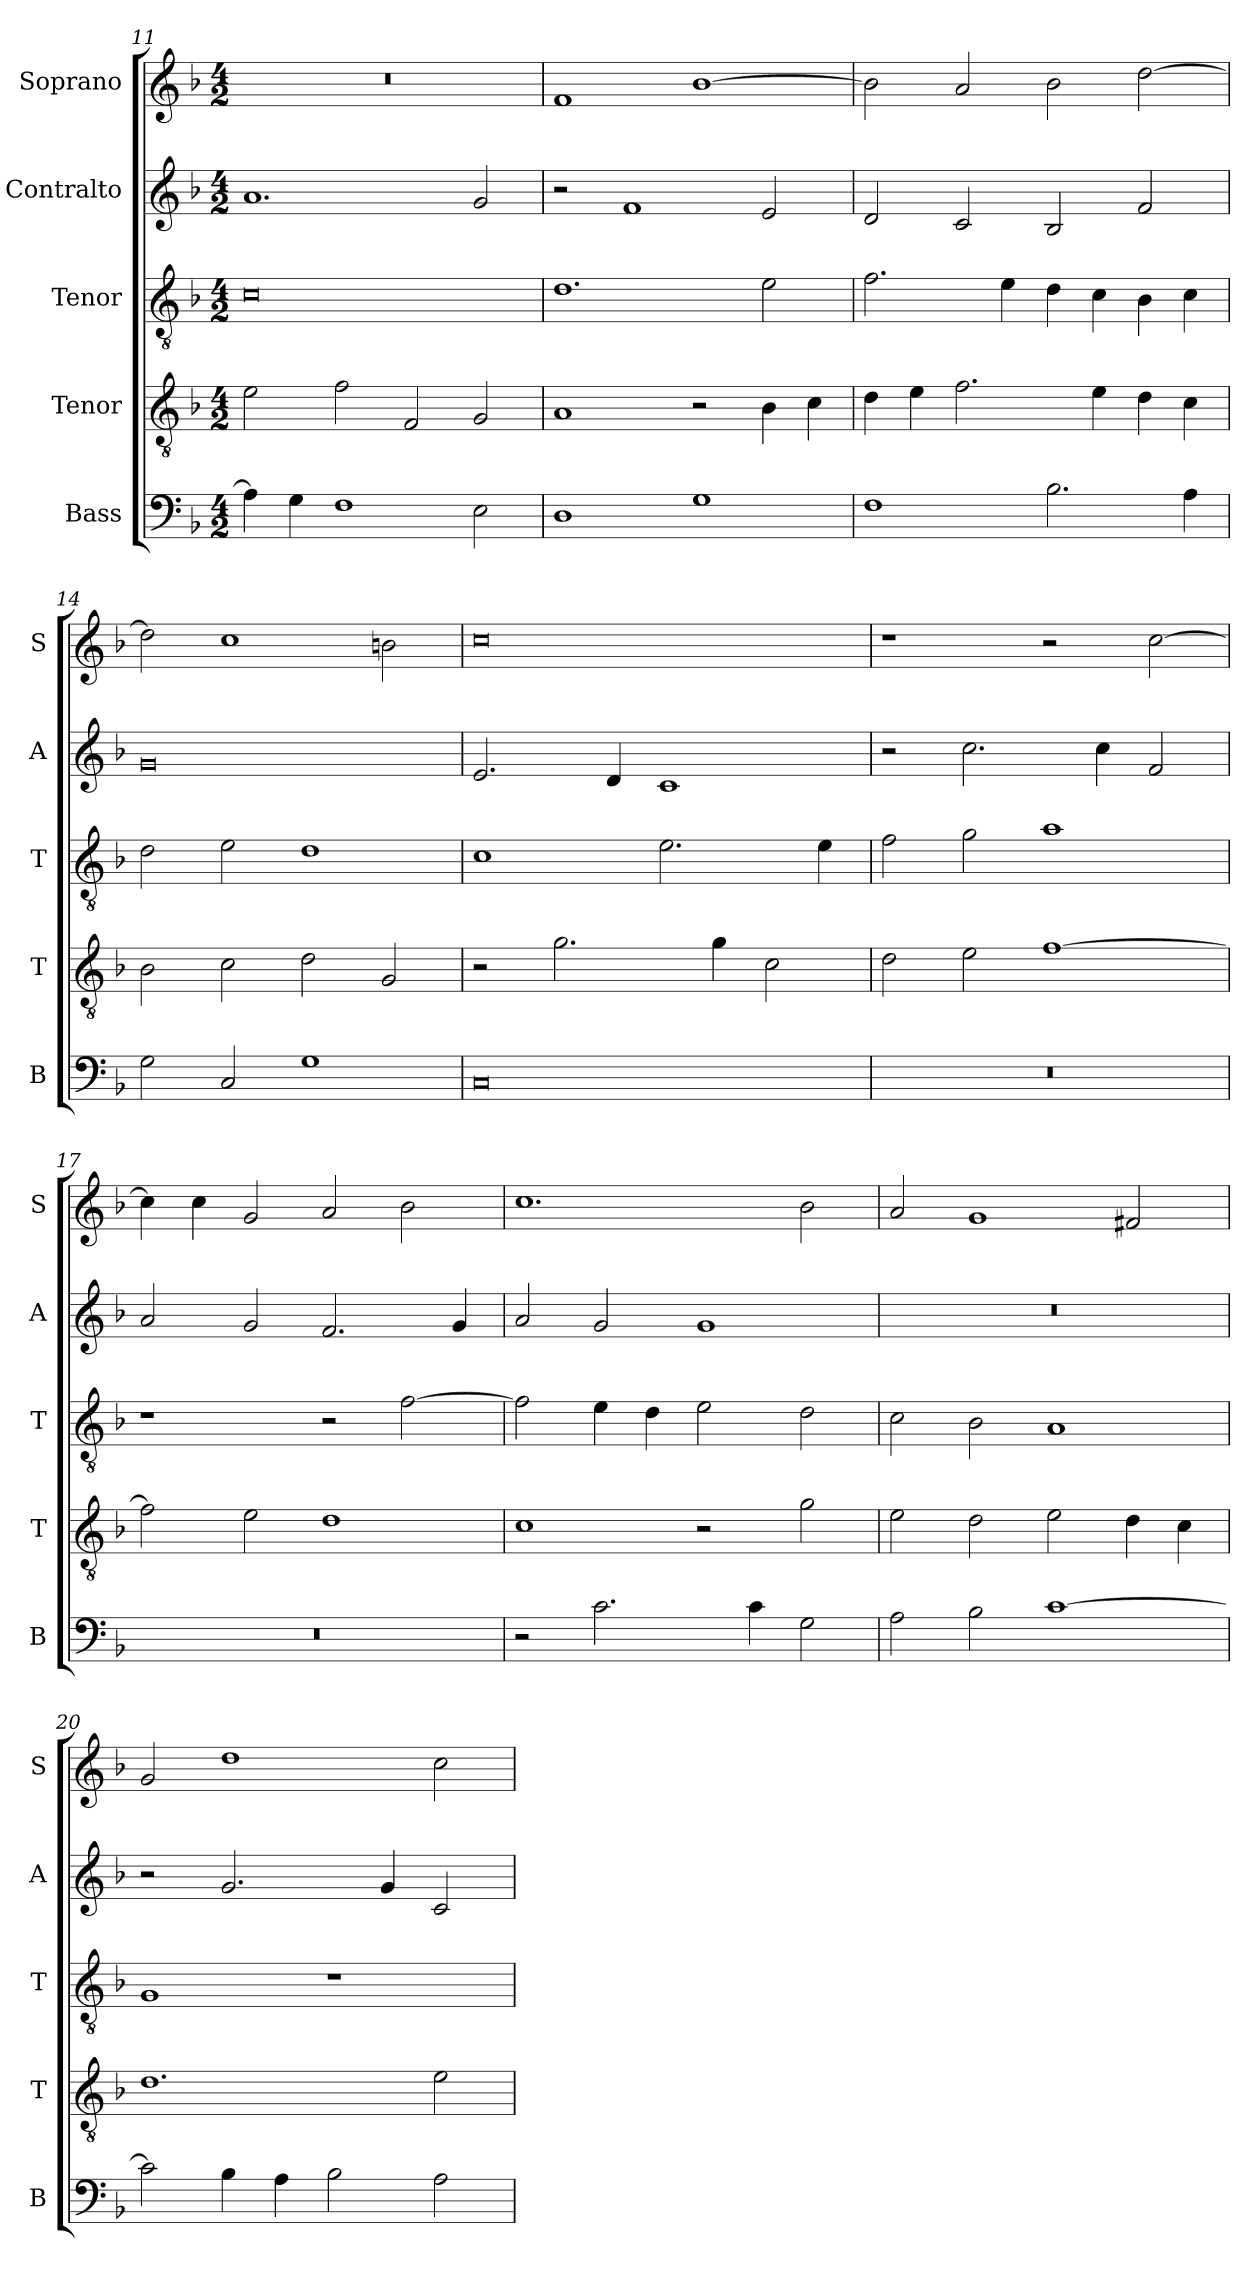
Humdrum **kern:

**kern	**kern	**kern	**kern	**kern
*part5	*part4	*part3	*part2	*part1
*staff5	*staff4	*staff3	*staff2	*staff1
*I"Bass	*I"Tenor	*I"Tenor	*I"Contralto	*I"Soprano
*I'B	*I'T	*I'T	*I'A	*I'S
*clefF4	*clefGv2	*clefGv2	*clefG2	*clefG2
*k[b-]	*k[b-]	*k[b-]	*k[b-]	*k[b-]
*F:ion	*F:ion	*F:ion	*F:ion	*F:ion
*M4/2	*M4/2	*M4/2	*M4/2	*M4/2
=11	=11	=11	=11	=11
4A]	2e	0c	1.a	0r
4G	.	.	.	.
1F	2f	.	.	.
.	2F	.	.	.
2E	2G	.	2g	.
=12	=12	=12	=12	=12
1D	1A	1.d	2r	1f
.	.	.	1f	.
1G	2r	.	.	[1b-
.	4B-	2e	2e	.
.	4c	.	.	.
=13	=13	=13	=13	=13
1F	4d	2.f	2d	2b-]
.	4e	.	.	.
.	2.f	.	2c	2a
.	.	4e	.	.
2.B-	.	4d	2B-	2b-
.	4e	4c	.	.
.	4d	4B-	2f	[2dd
4A	4c	4c	.	.
=14	=14	=14	=14	=14
2G	2B-	2d	0g	2dd]
2C	2c	2e	.	1cc
1G	2d	1d	.	.
.	2G	.	.	2bn
=15	=15	=15	=15	=15
0C	2r	1c	2.e	0cc
.	2.g	.	.	.
.	.	.	4d	.
.	.	2.e	1c	.
.	4g	.	.	.
.	2c	.	.	.
.	.	4e	.	.
=16	=16	=16	=16	=16
0r	2d	2f	2r	1r
.	2e	2g	2.cc	.
.	[1f	1a	.	2r
.	.	.	4cc	.
.	.	.	2f	[2cc
=17	=17	=17	=17	=17
0r	2f]	1r	2a	4cc]
.	.	.	.	4cc
.	2e	.	2g	2g
.	1d	2r	2.f	2a
.	.	[2f	.	2b-
.	.	.	4g	.
=18	=18	=18	=18	=18
2r	1c	2f]	2a	1.cc
2.c	.	4e	2g	.
.	.	4d	.	.
.	2r	2e	1g	.
4c	.	.	.	.
2G	2g	2d	.	2b-
=19	=19	=19	=19	=19
2A	2e	2c	0r	2a
2B-	2d	2B-	.	1g
[1c	2e	1A	.	.
.	4d	.	.	2f#X
.	4c	.	.	.
=20	=20	=20	=20	=20
2c]	1.d	1G	2r	2g
4B-	.	.	2.g	1dd
4A	.	.	.	.
2B-	.	1r	.	.
.	.	.	4g	.
2A	2e	.	2c	2cc
=	=	=	=	=
*-	*-	*-	*-	*-
